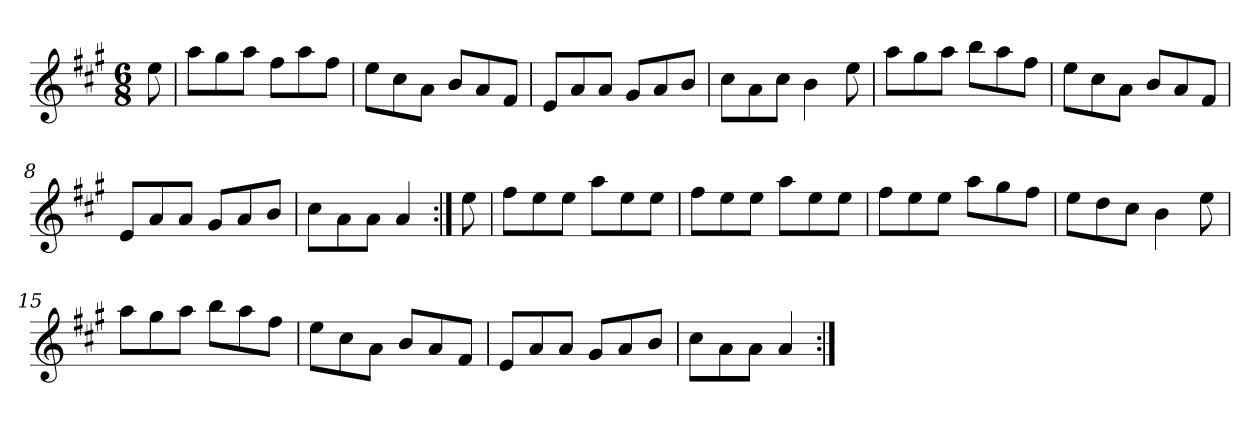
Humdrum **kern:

**kern
*part1
*staff1
*clefG2
*k[f#c#g#]
*A:
*M6/8
=1
8ee\
=2
8aa\L
8gg#\
8aa\J
8ff#\L
8aa\
8ff#\J
=3
8ee\L
8cc#\
8a\J
8b/L
8a/
8f#/J
=4
8e/L
8a/
8a/J
8g#/L
8a/
8b/J
=5
8cc#\L
8a\
8cc#\J
4b\
8ee\
=6
8aa\L
8gg#\
8aa\J
8bb\L
8aa\
8ff#\J
=7
8ee\L
8cc#\
8a\J
8b/L
8a/
8f#/J
=8
8e/L
8a/
8a/J
8g#/L
8a/
8b/J
!!LO:LB:g=z
=9
8cc#\L
8a\
8a\J
4a/
=10:|!
8ee\
=11
8ff#\L
8ee\
8ee\J
8aa\L
8ee\
8ee\J
=12
8ff#\L
8ee\
8ee\J
8aa\L
8ee\
8ee\J
=13
8ff#\L
8ee\
8ee\J
8aa\L
8gg#\
8ff#\J
=14
8ee\L
8dd\
8cc#\J
4b\
8ee\
=15
8aa\L
8gg#\
8aa\J
8bb\L
8aa\
8ff#\J
=16
8ee\L
8cc#\
8a\J
8b/L
8a/
8f#/J
!!LO:LB:g=z
=17
8e/L
8a/
8a/J
8g#/L
8a/
8b/J
=18
8cc#\L
8a\
8a\J
4a/
=:|!
*-
